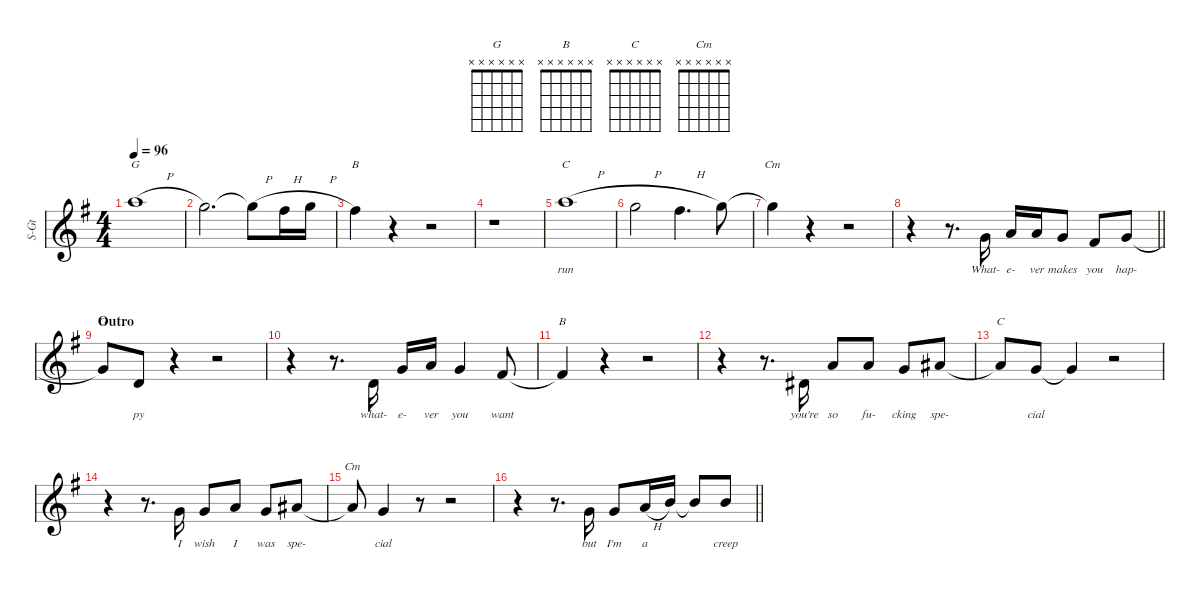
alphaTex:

\hideDynamics
\bracketExtendMode nobrackets
\otherSystemsTrackNameOrientation horizontal
\track ("Voice" "S-Gt") {instrument clarinet}
\staff {score}
\tuning (E4 B3 G3 D3 A2 E2)
\displaytranspose 12
\chord ("G" x x x x x x)
\chord ("B" x x x x x x)
\chord ("C" x x x x x x)
\chord ("Cm" x x x x x x)
\ts (4 4)
\tempo 96
\clef g2
\ks g
5.1{h t acc forcenatural}.1{ch "G" dy f beam Down} |
3.1{acc forcenatural}.2{d lyrics (0 " ") lyrics (1 "") lyrics (2 "") lyrics (3 "") lyrics (4 "") beam Down} 3.1{h t acc forcenatural}.8{beam Down} 2.1{h acc #}.16{lyrics (0 " ") lyrics (1 "") lyrics (2 "") lyrics (3 "") lyrics (4 "") beam Down} 3.1{h acc forcenatural}.16{lyrics (0 " ") lyrics (1 "") lyrics (2 "") lyrics (3 "") lyrics (4 "") beam Down} |
2.1{acc #}.4{ch "B" beam Down} r.4{beam Down} r.2{beam Down} |
r.1{beam Down} |
5.1{h acc forcenatural}.1{ch "C" lyrics (0 "run") lyrics (1 "") lyrics (2 "") lyrics (3 "") lyrics (4 "") beam Down} |
3.1{h acc forcenatural}.2{lyrics (0 " ") lyrics (1 "") lyrics (2 "") lyrics (3 "") lyrics (4 "") beam Down} 2.1{h acc #}.4{d lyrics (0 " ") lyrics (1 "") lyrics (2 "") lyrics (3 "") lyrics (4 "") beam Down} 3.1{acc forcenatural}.8{beam Down} |
3.1{t acc forcenatural}.4{ch "Cm" beam Down} r.4{beam Down} r.2{beam Down} |
\barLineRight lightlight
r.4{beam Down} r.8{d beam Down} 0.3{acc forcenatural}.16{lyrics (0 "What-") lyrics (1 "") lyrics (2 "") lyrics (3 "") lyrics (4 "") beam Up} 2.3{acc forcenatural}.16{lyrics (0 "e-") lyrics (1 "") lyrics (2 "") lyrics (3 "") lyrics (4 "") beam Up} 2.3{acc forcenatural}.16{lyrics (0 "ver") lyrics (1 "") lyrics (2 "") lyrics (3 "") lyrics (4 "") beam Up} 0.3{acc forcenatural}.8{lyrics (0 "makes") lyrics (1 "") lyrics (2 "") lyrics (3 "") lyrics (4 "") beam Up} 4.4{acc #}.8{lyrics (0 "you") lyrics (1 "") lyrics (2 "") lyrics (3 "") lyrics (4 "") beam Up} 0.3{acc forcenatural}.8{lyrics (0 "hap-") lyrics (1 "") lyrics (2 "") lyrics (3 "") lyrics (4 "") beam Up} |
\section ("" "Outro")
0.3{t acc forcenatural}.8{ch "G" beam Up} 0.4{acc forcenatural}.8{lyrics (0 "py") lyrics (1 "") lyrics (2 "") lyrics (3 "") lyrics (4 "") beam Up} r.4{beam Up} r.2{beam Up} |
r.4{beam Down} r.8{d beam Down} 0.4{acc forcenatural}.16{lyrics (0 "what-") lyrics (1 "") lyrics (2 "") lyrics (3 "") lyrics (4 "") beam Up} 0.3{acc forcenatural}.16{lyrics (0 "e-") lyrics (1 "") lyrics (2 "") lyrics (3 "") lyrics (4 "") beam Up} 2.3{acc forcenatural}.16{lyrics (0 "ver") lyrics (1 "") lyrics (2 "") lyrics (3 "") lyrics (4 "") beam Up} 0.3{acc forcenatural}.4{lyrics (0 "you") lyrics (1 "") lyrics (2 "") lyrics (3 "") lyrics (4 "") beam Up} 4.4{acc #}.8{lyrics (0 "want") lyrics (1 "") lyrics (2 "") lyrics (3 "") lyrics (4 "") beam Up} |
4.4{t acc #}.4{ch "B" beam Up} r.4{beam Up} r.2{beam Up} |
r.4{beam Down} r.8{d beam Down} 1.4{acc #}.16{lyrics (0 "you're") lyrics (1 "") lyrics (2 "") lyrics (3 "") lyrics (4 "") beam Up} 2.3{acc forcenatural}.8{lyrics (0 "so") lyrics (1 "") lyrics (2 "") lyrics (3 "") lyrics (4 "") beam Up} 2.3{acc forcenatural}.8{lyrics (0 "fu-") lyrics (1 "") lyrics (2 "") lyrics (3 "") lyrics (4 "") beam Up} 0.3{acc forcenatural}.8{lyrics (0 "cking") lyrics (1 "") lyrics (2 "") lyrics (3 "") lyrics (4 "") beam Up} 3.3{acc #}.8{lyrics (0 "spe-") lyrics (1 "") lyrics (2 "") lyrics (3 "") lyrics (4 "") beam Up} |
3.3{t acc #}.8{ch "C" beam Up} 0.3{acc forcenatural}.8{lyrics (0 "cial") lyrics (1 "") lyrics (2 "") lyrics (3 "") lyrics (4 "") beam Up} 0.3{t acc forcenatural}.4{beam Up} r.2{beam Up} |
r.4{beam Down} r.8{d beam Down} 0.3{acc forcenatural}.16{lyrics (0 "I") lyrics (1 "") lyrics (2 "") lyrics (3 "") lyrics (4 "") beam Up} 0.3{acc forcenatural}.8{lyrics (0 "wish") lyrics (1 "") lyrics (2 "") lyrics (3 "") lyrics (4 "") beam Up} 2.3{acc forcenatural}.8{lyrics (0 "I") lyrics (1 "") lyrics (2 "") lyrics (3 "") lyrics (4 "") beam Up} 0.3{acc forcenatural}.8{lyrics (0 "was") lyrics (1 "") lyrics (2 "") lyrics (3 "") lyrics (4 "") beam Up} 3.3{acc #}.8{lyrics (0 "spe-") lyrics (1 "") lyrics (2 "") lyrics (3 "") lyrics (4 "") beam Up} |
3.3{t acc #}.8{ch "Cm" beam Up} 0.3{acc forcenatural}.4{lyrics (0 "cial") lyrics (1 "") lyrics (2 "") lyrics (3 "") lyrics (4 "") beam Up} r.8{beam Up} r.2{beam Up} |
\barLineRight lightlight
r.4{beam Down} r.8{d beam Down} 0.3{acc forcenatural}.16{lyrics (0 "but") lyrics (1 "") lyrics (2 "") lyrics (3 "") lyrics (4 "") beam Up} 0.3{acc forcenatural}.8{lyrics (0 "I'm") lyrics (1 "") lyrics (2 "") lyrics (3 "") lyrics (4 "") beam Up} 2.3{h acc forcenatural}.16{lyrics (0 "a") lyrics (1 "") lyrics (2 "") lyrics (3 "") lyrics (4 "") beam Up} 4.3{acc forcenatural}.16{lyrics (0 " ") lyrics (1 "") lyrics (2 "") lyrics (3 "") lyrics (4 "") beam Up} 4.3{t acc forcenatural}.8{beam Up} 4.3{acc forcenatural}.8{lyrics (0 "creep") lyrics (1 "") lyrics (2 "") lyrics (3 "") lyrics (4 "") beam Up}
